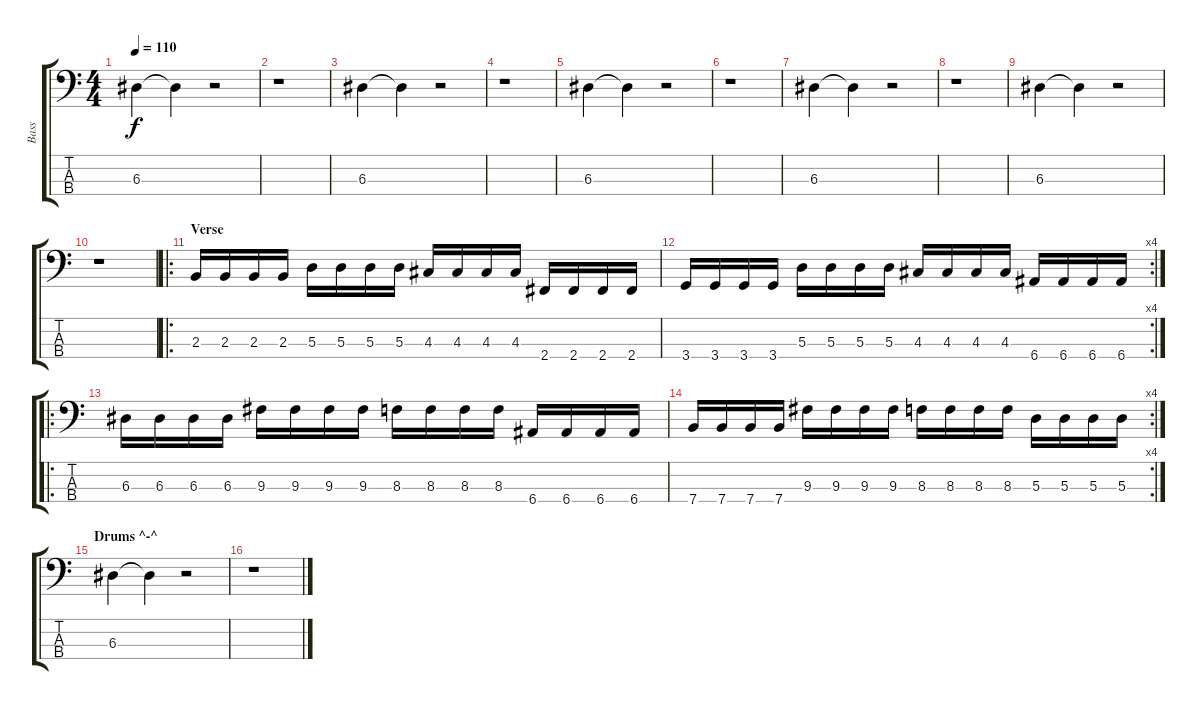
\track ("Bass" "Bass") {instrument electricbassfinger}
\staff {score tabs}
\tuning (G2 D2 A1 E1) {hide}
\ts (4 4)
\tempo 110
\clef f4
\ks c
6.3.4{dy f} 6.3{t}.4 r.2 |
r.1 |
6.3.4 6.3{t}.4 r.2 |
r.1 |
6.3.4 6.3{t}.4 r.2 |
r.1 |
6.3.4 6.3{t}.4 r.2 |
r.1 |
6.3.4 6.3{t}.4 r.2 |
r.1 |
\ro
\section ("" "Verse")
2.3.16 2.3.16 2.3.16 2.3.16 5.3.16 5.3.16 5.3.16 5.3.16 4.3.16 4.3.16 4.3.16 4.3.16 2.4.16 2.4.16 2.4.16 2.4.16 |
\rc 4
3.4.16 3.4.16 3.4.16 3.4.16 5.3.16 5.3.16 5.3.16 5.3.16 4.3.16 4.3.16 4.3.16 4.3.16 6.4.16 6.4.16 6.4.16 6.4.16 |
\ro
6.3.16 6.3.16 6.3.16 6.3.16 9.3.16 9.3.16 9.3.16 9.3.16 8.3.16 8.3.16 8.3.16 8.3.16 6.4.16 6.4.16 6.4.16 6.4.16 |
\rc 4
7.4.16 7.4.16 7.4.16 7.4.16 9.3.16 9.3.16 9.3.16 9.3.16 8.3.16 8.3.16 8.3.16 8.3.16 5.3.16 5.3.16 5.3.16 5.3.16 |
\section ("" "Drums ^-^")
6.3.4 6.3{t}.4 r.2 |
r.1
